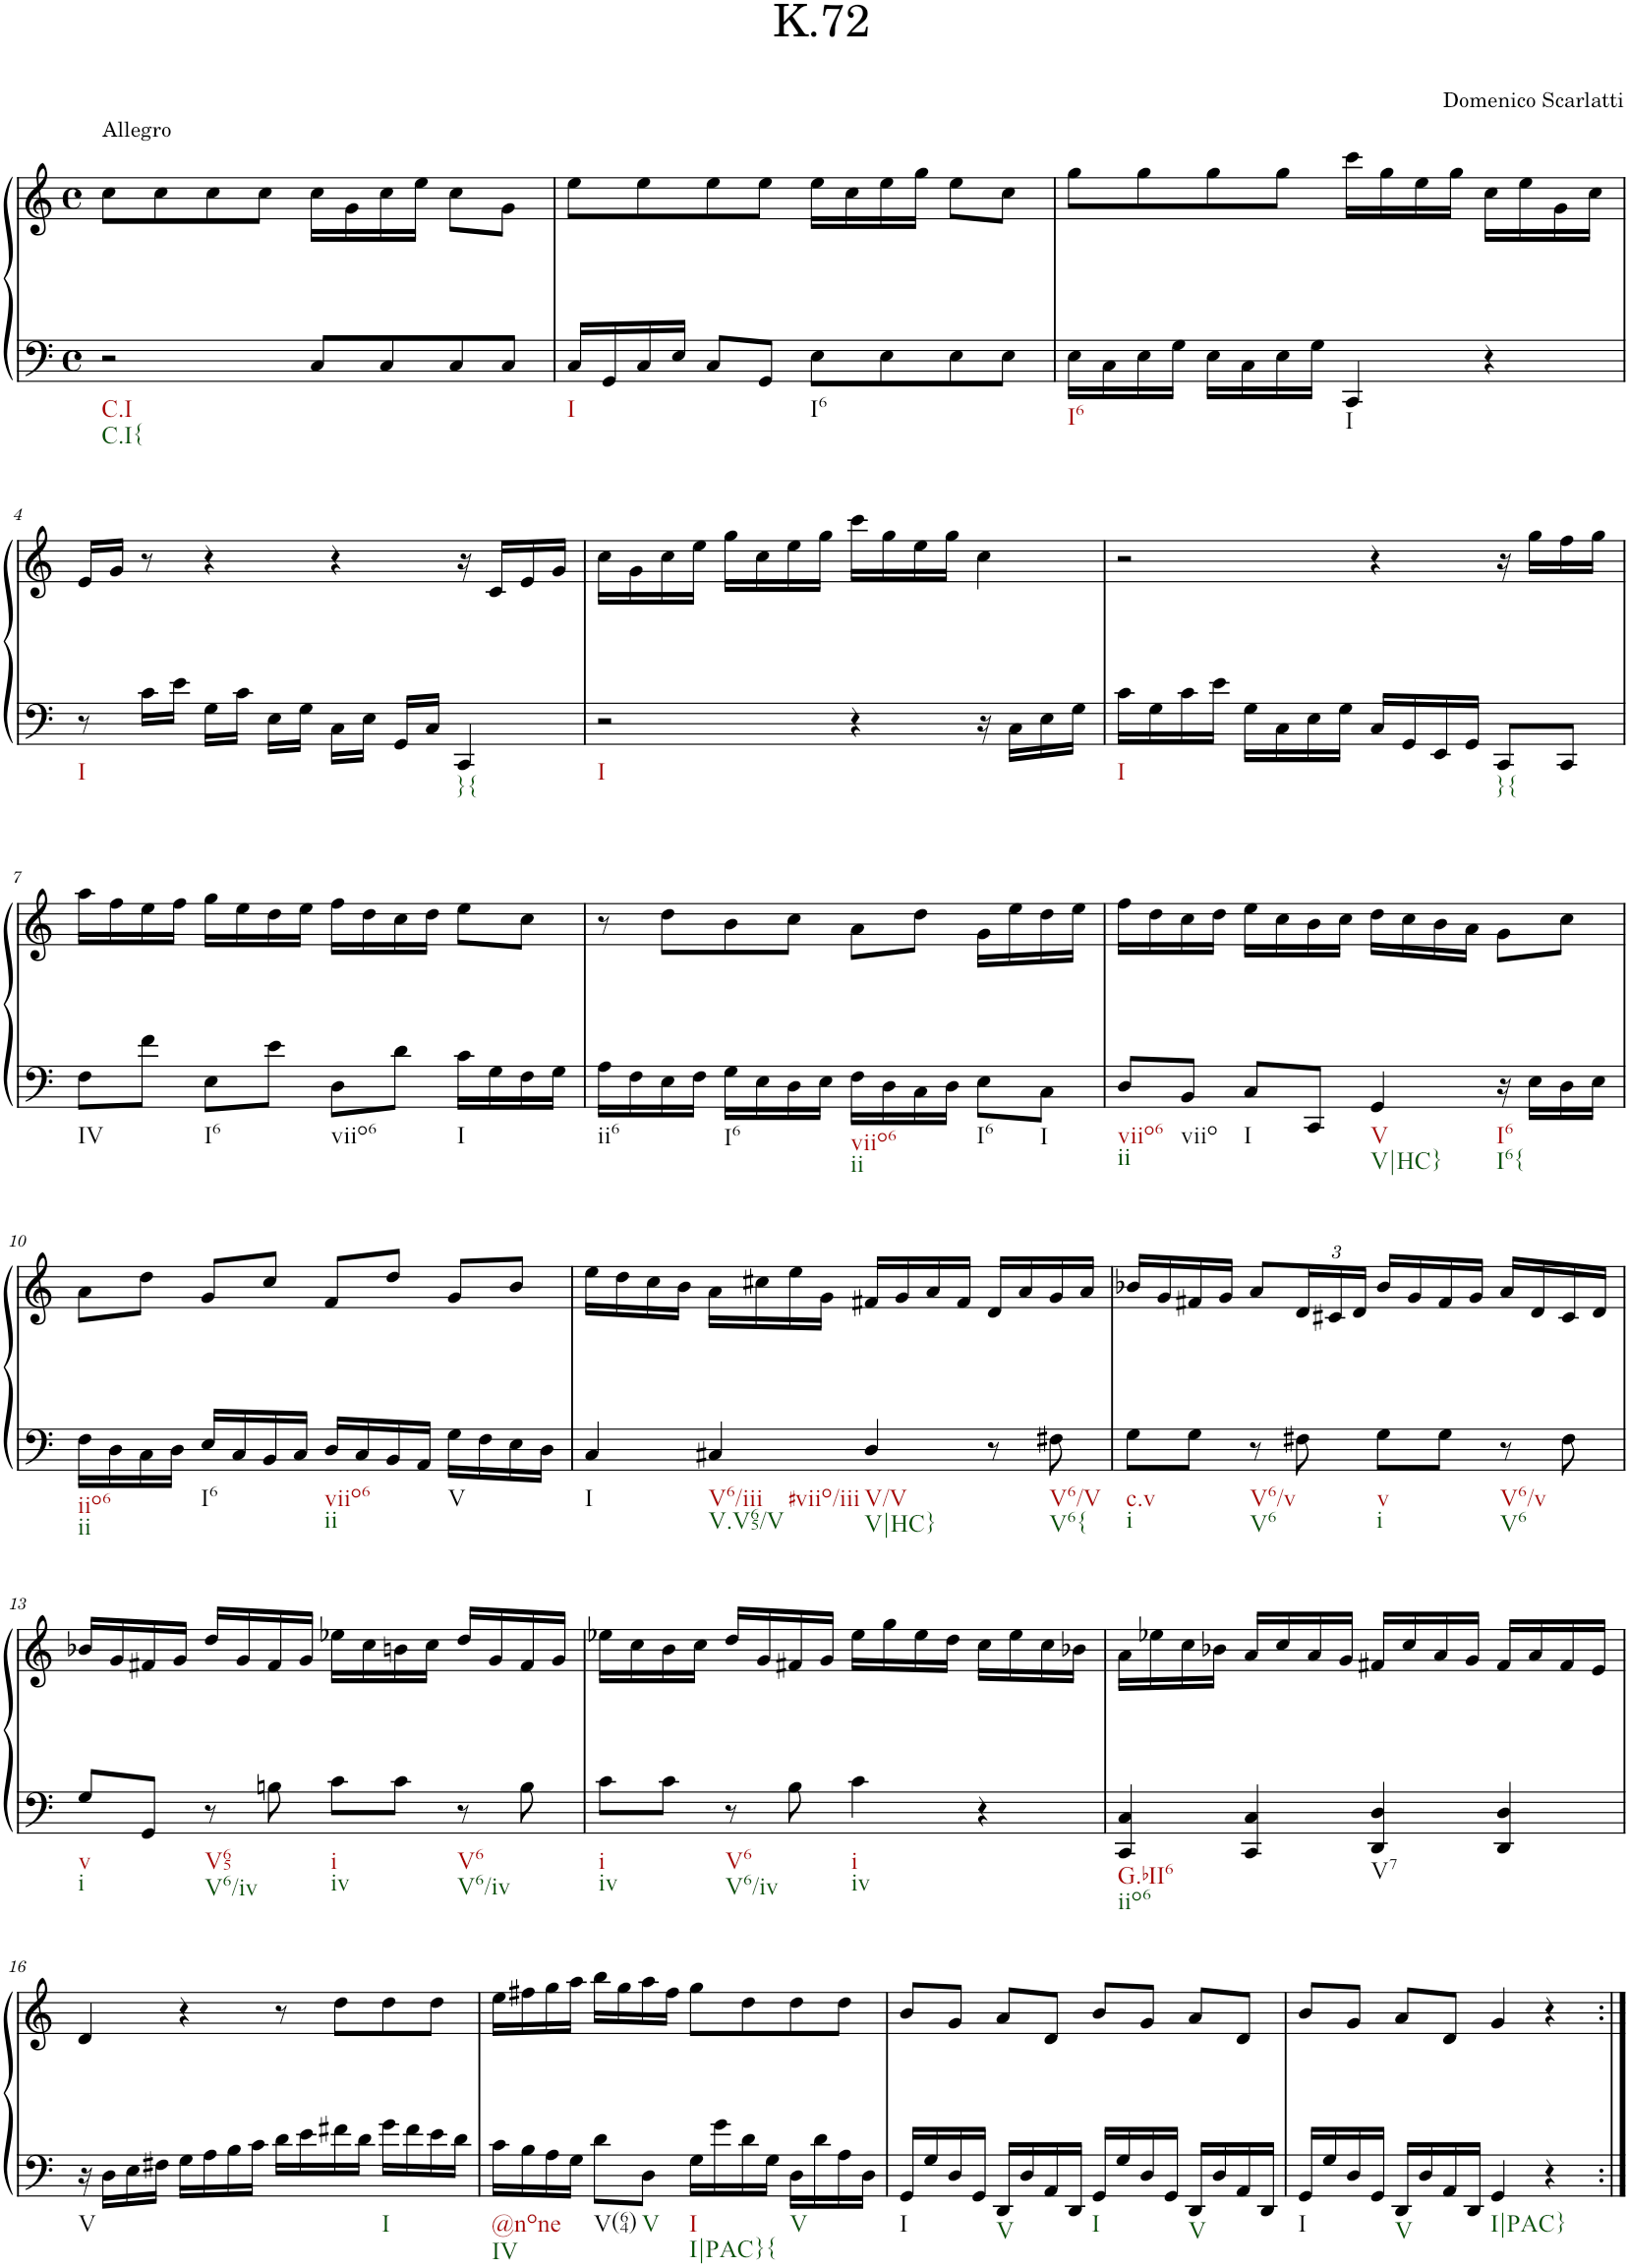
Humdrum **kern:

**kern	**kern
*part1	*part1
*staff2	*staff1
*I"Piano	*
*I'Pno.	*
*clefF4	*clefG2
*k[]	*k[]
*M4/4	*M4/4
*met(c)	*met(c)
=1	=1
!	!LO:TX:a:t=Allegro
!LO:TX:b:t=C.I	!
!LO:TX:b:t=C.I{	!
2r	8cc\L
.	8cc\
.	8cc\
.	8cc\J
8C/L	16cc\LL
.	16g\
8C/	16cc\
.	16ee\JJ
8C/	8cc\L
8C/J	8g\J
=2	=2
!LO:TX:b:t=I	!
16C/LL	8ee\L
16GG/	.
16C/	8ee\
16E/JJ	.
8C/L	8ee\
8GG/J	8ee\J
!LO:TX:b:t=I6	!
8E\L	16ee\LL
.	16cc\
8E\	16ee\
.	16gg\JJ
8E\	8ee\L
8E\J	8cc\J
=3	=3
!LO:TX:b:t=I6	!
16E\LL	8gg\L
16C\	.
16E\	8gg\
16G\JJ	.
16E\LL	8gg\
16C\	.
16E\	8gg\J
16G\JJ	.
!LO:TX:b:t=I	!
4CC/	16ccc\LL
.	16gg\
.	16ee\
.	16gg\JJ
4r	16cc\LL
.	16ee\
.	16g\
.	16cc\JJ
!!LO:LB:g=z
=4	=4
!LO:TX:b:t=I	!
8r	16e/LL
.	16g/JJ
16c\LL	8r
16e\JJ	.
16G\LL	4r
16c\JJ	.
16E\LL	.
16G\JJ	.
16C\LL	4r
16E\JJ	.
16GG/LL	.
16C/JJ	.
!LO:TX:b:t=}{	!
4CC/	16r
.	16c/LL
.	16e/
.	16g/JJ
=5	=5
!LO:TX:b:t=I	!
2r	16cc\LL
.	16g\
.	16cc\
.	16ee\JJ
.	16gg\LL
.	16cc\
.	16ee\
.	16gg\JJ
4r	16ccc\LL
.	16gg\
.	16ee\
.	16gg\JJ
16r	4cc\
16C\LL	.
16E\	.
16G\JJ	.
=6	=6
!LO:TX:b:t=I	!
16c\LL	2r
16G\	.
16c\	.
16e\JJ	.
16G\LL	.
16C\	.
16E\	.
16G\JJ	.
16C/LL	4r
16GG/	.
16EE/	.
16GG/JJ	.
!LO:TX:b:t=}{	!
8CC/L	16r
.	16gg\LL
8CC/J	16ff\
.	16gg\JJ
!!LO:LB:g=z
=7	=7
!LO:TX:b:t=IV	!
8F\L	16aa\LL
.	16ff\
8f\J	16ee\
.	16ff\JJ
!LO:TX:b:t=I6	!
8E\L	16gg\LL
.	16ee\
8e\J	16dd\
.	16ee\JJ
!LO:TX:b:t=viio6	!
8D\L	16ff\LL
.	16dd\
8d\J	16cc\
.	16dd\JJ
!LO:TX:b:t=I	!
16c\LL	8ee\L
16G\	.
16F\	8cc\J
16G\JJ	.
=8	=8
!LO:TX:b:t=ii6	!
16A\LL	8r
16F\	.
16E\	8dd\L
16F\JJ	.
!LO:TX:b:t=I6	!
16G\LL	8b\
16E\	.
16D\	8cc\J
16E\JJ	.
!LO:TX:b:t=viio6	!
!LO:TX:b:t=ii	!
16F\LL	8a\L
16D\	.
16C\	8dd\J
16D\JJ	.
!LO:TX:b:t=I6	!
8E\L	16g\LL
.	16ee\
!LO:TX:b:t=I	!
8C\J	16dd\
.	16ee\JJ
=9	=9
!LO:TX:b:t=viio6	!
!LO:TX:b:t=ii	!
8D/L	16ff\LL
.	16dd\
!LO:TX:b:t=viio	!
8BB/J	16cc\
.	16dd\JJ
!LO:TX:b:t=I	!
8C/L	16ee\LL
.	16cc\
8CC/J	16b\
.	16cc\JJ
!LO:TX:b:t=V	!
!LO:TX:b:t=V|HC}	!
4GG/	16dd\LL
.	16cc\
.	16b\
.	16a\JJ
!LO:TX:b:t=I6	!
!LO:TX:b:t=I6{	!
16r	8g\L
16E\LL	.
16D\	8cc\J
16E\JJ	.
!!LO:LB:g=z
=10	=10
!LO:TX:b:t=iio6	!
!LO:TX:b:t=ii	!
16F\LL	8a\L
16D\	.
16C\	8dd\J
16D\JJ	.
!LO:TX:b:t=I6	!
16E/LL	8g/L
16C/	.
16BB/	8cc/J
16C/JJ	.
!LO:TX:b:t=viio6	!
!LO:TX:b:t=ii	!
16D/LL	8f/L
16C/	.
16BB/	8dd/J
16AA/JJ	.
!LO:TX:b:t=V	!
16G\LL	8g/L
16F\	.
16E\	8b/J
16D\JJ	.
=11	=11
!LO:TX:b:t=I	!
4C/	16ee\LL
.	16dd\
.	16cc\
.	16b\JJ
!LO:TX:b:t=V6/iii	!
!LO:TX:b:t=V.V65/V	!
!LO:TX:b:t=#viio/iii	!
4C#X/	16a\LL
.	16cc#X\
.	16ee\
.	16g\JJ
!LO:TX:b:t=V/V	!
!LO:TX:b:t=V|HC}	!
4D/	16f#X/LL
.	16g/
.	16a/
.	16f#/JJ
8r	16d/LL
.	16a/
!LO:TX:b:t=V6/V	!
!LO:TX:b:t=V6{	!
8F#X\	16g/
.	16a/JJ
=12	=12
!LO:TX:b:t=c.v	!
!LO:TX:b:t=i	!
8G\L	16b-X/LL
.	16g/
8G\J	16f#X/
.	16g/JJ
!LO:TX:b:t=V6/v	!
!LO:TX:b:t=V6	!
8r	8a/L
*	*Xbrackettup
8F#X\	24d/L
.	24c#X/
.	24d/JJ
!LO:TX:b:t=v	!
!LO:TX:b:t=i	!
8G\L	16b-/LL
.	16g/
8G\J	16f#/
.	16g/JJ
!LO:TX:b:t=V6/v	!
!LO:TX:b:t=V6	!
8r	16a/LL
.	16d/
8F#\	16c#/
.	16d/JJ
!!LO:LB:g=z
=13	=13
!LO:TX:b:t=v	!
!LO:TX:b:t=i	!
8G/L	16b-X/LL
.	16g/
8GG/J	16f#X/
.	16g/JJ
!LO:TX:b:t=V65	!
!LO:TX:b:t=V6/iv	!
8r	16dd/LL
.	16g/
8Bn\	16f#/
.	16g/JJ
!LO:TX:b:t=i	!
!LO:TX:b:t=iv	!
8c\L	16ee-X\LL
.	16cc\
8c\J	16bn\
.	16cc\JJ
!LO:TX:b:t=V6	!
!LO:TX:b:t=V6/iv	!
8r	16dd/LL
.	16g/
8B\	16f#/
.	16g/JJ
=14	=14
!LO:TX:b:t=i	!
!LO:TX:b:t=iv	!
8c\L	16ee-X\LL
.	16cc\
8c\J	16b\
.	16cc\JJ
!LO:TX:b:t=V6	!
!LO:TX:b:t=V6/iv	!
8r	16dd/LL
.	16g/
8B\	16f#X/
.	16g/JJ
!LO:TX:b:t=i	!
!LO:TX:b:t=iv	!
4c\	16ee-\LL
.	16gg\
.	16ee-\
.	16dd\JJ
4r	16cc\LL
.	16ee-\
.	16cc\
.	16b-X\JJ
=15	=15
!LO:TX:b:t=G.bII6	!
!LO:TX:b:t=iio6	!
4CC/ 4C/	16a\LL
.	16ee-X\
.	16cc\
.	16b-X\JJ
4CC/ 4C/	16a/LL
.	16cc/
.	16a/
.	16g/JJ
!LO:TX:b:t=V7	!
4DD/ 4D/	16f#X/LL
.	16cc/
.	16a/
.	16g/JJ
4DD/ 4D/	16f#/LL
.	16a/
.	16f#/
.	16e/JJ
!!LO:LB:g=z
=16	=16
!LO:TX:b:t=V	!
16r	4d/
16D\LL	.
16E\	.
16F#X\JJ	.
16G\LL	4r
16A\	.
16B\	.
16c\JJ	.
16d\LL	8r
16e\	.
16f#X\	8dd\L
16d\JJ	.
!LO:TX:b:t=I	!
16g\LL	8dd\
16f#\	.
16e\	8dd\J
16d\JJ	.
=17	=17
!LO:TX:b:t=@none	!
!LO:TX:b:t=IV	!
16c\LL	16ee\LL
16B\	16ff#X\
16A\	16gg\
16G\JJ	16aa\JJ
!LO:TX:b:t=V(64)	!
8d\L	16bb\LL
.	16gg\
!LO:TX:b:t=V	!
8D\J	16aa\
.	16ff#\JJ
!LO:TX:b:t=I	!
!LO:TX:b:t=I|PAC}{	!
16G\LL	8gg\L
16g\	.
16d\	8dd\
16G\JJ	.
!LO:TX:b:t=V	!
16D\LL	8dd\
16d\	.
16A\	8dd\J
16D\JJ	.
=18	=18
!LO:TX:b:t=I	!
16GG/LL	8b/L
16G/	.
16D/	8g/J
16GG/JJ	.
!LO:TX:b:t=V	!
16DD/LL	8a/L
16D/	.
16AA/	8d/J
16DD/JJ	.
!LO:TX:b:t=I	!
16GG/LL	8b/L
16G/	.
16D/	8g/J
16GG/JJ	.
!LO:TX:b:t=V	!
16DD/LL	8a/L
16D/	.
16AA/	8d/J
16DD/JJ	.
=19	=19
!LO:TX:b:t=I	!
16GG/LL	8b/L
16G/	.
16D/	8g/J
16GG/JJ	.
!LO:TX:b:t=V	!
16DD/LL	8a/L
16D/	.
16AA/	8d/J
16DD/JJ	.
!LO:TX:b:t=I|PAC}	!
4GG/	4g/
4r	4r
=:|!	=:|!
*-	*-
